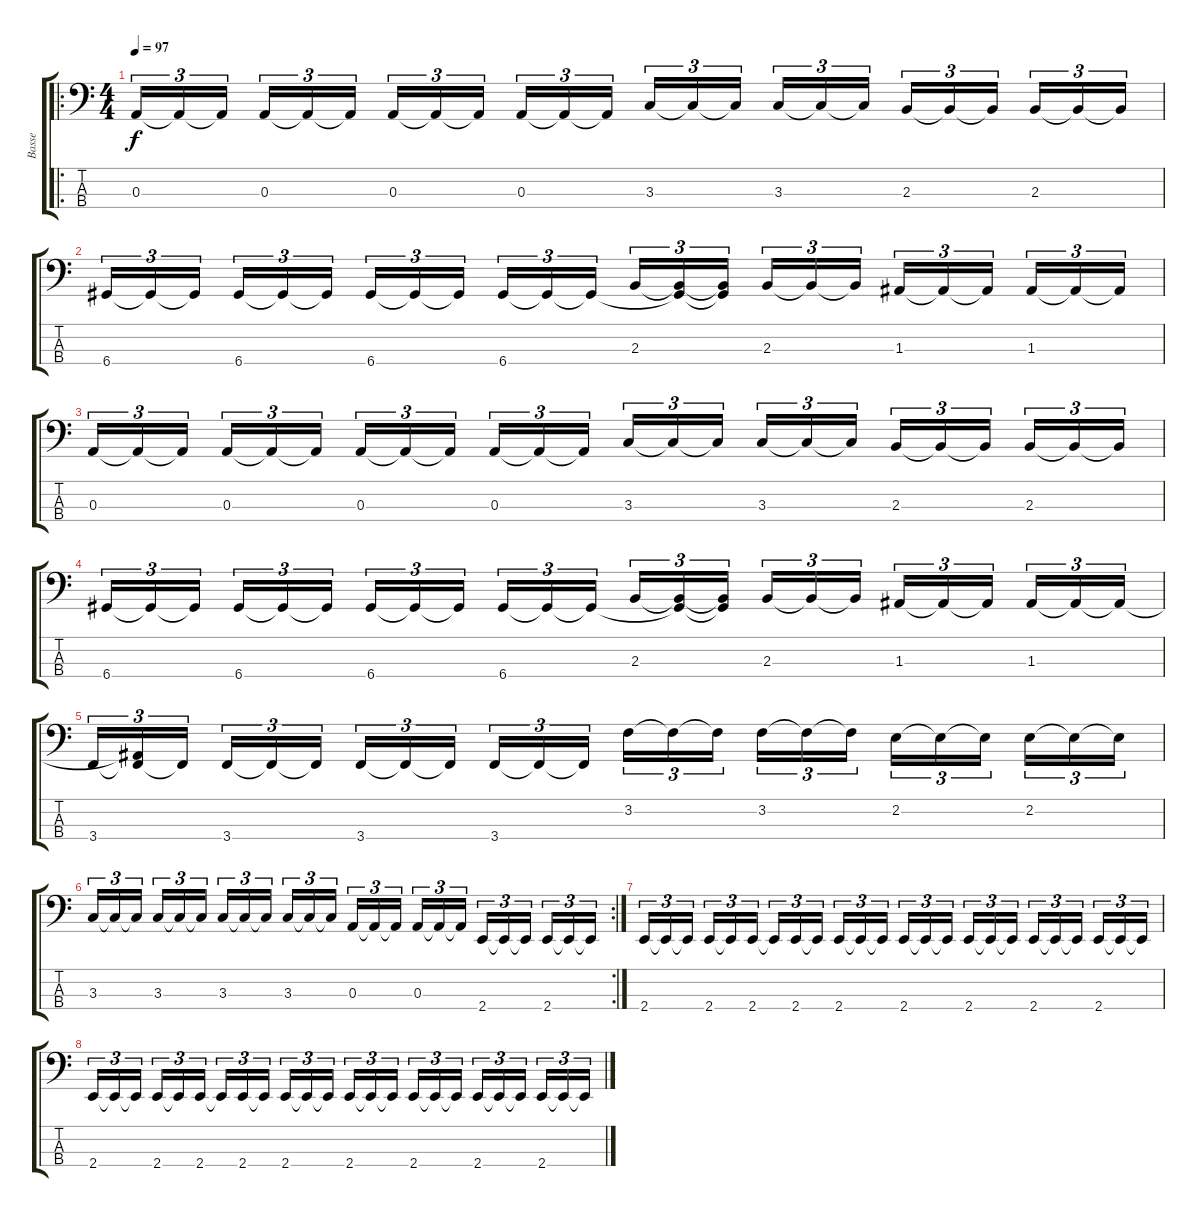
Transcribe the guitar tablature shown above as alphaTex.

\track ("Basse" "Basse") {instrument electricbassfinger}
\staff {score tabs}
\tuning (G2 D2 A1 D1) {hide}
\ro
\ts (4 4)
\tempo 97
\clef f4
\ks c
0.3.16{tu (3 2) dy f} 0.3{t}.16{tu (3 2)} 0.3{t}.16{tu (3 2)} 0.3.16{tu (3 2)} 0.3{t}.16{tu (3 2)} 0.3{t}.16{tu (3 2)} 0.3.16{tu (3 2)} 0.3{t}.16{tu (3 2)} 0.3{t}.16{tu (3 2)} 0.3.16{tu (3 2)} 0.3{t}.16{tu (3 2)} 0.3{t}.16{tu (3 2)} 3.3.16{tu (3 2)} 3.3{t}.16{tu (3 2)} 3.3{t}.16{tu (3 2)} 3.3.16{tu (3 2)} 3.3{t}.16{tu (3 2)} 3.3{t}.16{tu (3 2)} 2.3.16{tu (3 2)} 2.3{t}.16{tu (3 2)} 2.3{t}.16{tu (3 2)} 2.3.16{tu (3 2)} 2.3{t}.16{tu (3 2)} 2.3{t}.16{tu (3 2)} |
6.4.16{tu (3 2)} 6.4{t}.16{tu (3 2)} 6.4{t}.16{tu (3 2)} 6.4.16{tu (3 2)} 6.4{t}.16{tu (3 2)} 6.4{t}.16{tu (3 2)} 6.4.16{tu (3 2)} 6.4{t}.16{tu (3 2)} 6.4{t}.16{tu (3 2)} 6.4.16{tu (3 2)} 6.4{t}.16{tu (3 2)} 6.4{t}.16{tu (3 2)} 2.3.16{tu (3 2)} (2.3{t} 6.4{t}).16{tu (3 2)} (2.3{t} 6.4{t}).16{tu (3 2)} 2.3.16{tu (3 2)} 2.3{t}.16{tu (3 2)} 2.3{t}.16{tu (3 2)} 1.3.16{tu (3 2)} 1.3{t}.16{tu (3 2)} 1.3{t}.16{tu (3 2)} 1.3.16{tu (3 2)} 1.3{t}.16{tu (3 2)} 1.3{t}.16{tu (3 2)} |
0.3.16{tu (3 2)} 0.3{t}.16{tu (3 2)} 0.3{t}.16{tu (3 2)} 0.3.16{tu (3 2)} 0.3{t}.16{tu (3 2)} 0.3{t}.16{tu (3 2)} 0.3.16{tu (3 2)} 0.3{t}.16{tu (3 2)} 0.3{t}.16{tu (3 2)} 0.3.16{tu (3 2)} 0.3{t}.16{tu (3 2)} 0.3{t}.16{tu (3 2)} 3.3.16{tu (3 2)} 3.3{t}.16{tu (3 2)} 3.3{t}.16{tu (3 2)} 3.3.16{tu (3 2)} 3.3{t}.16{tu (3 2)} 3.3{t}.16{tu (3 2)} 2.3.16{tu (3 2)} 2.3{t}.16{tu (3 2)} 2.3{t}.16{tu (3 2)} 2.3.16{tu (3 2)} 2.3{t}.16{tu (3 2)} 2.3{t}.16{tu (3 2)} |
6.4.16{tu (3 2)} 6.4{t}.16{tu (3 2)} 6.4{t}.16{tu (3 2)} 6.4.16{tu (3 2)} 6.4{t}.16{tu (3 2)} 6.4{t}.16{tu (3 2)} 6.4.16{tu (3 2)} 6.4{t}.16{tu (3 2)} 6.4{t}.16{tu (3 2)} 6.4.16{tu (3 2)} 6.4{t}.16{tu (3 2)} 6.4{t}.16{tu (3 2)} 2.3.16{tu (3 2)} (2.3{t} 6.4{t}).16{tu (3 2)} (2.3{t} 6.4{t}).16{tu (3 2)} 2.3.16{tu (3 2)} 2.3{t}.16{tu (3 2)} 2.3{t}.16{tu (3 2)} 1.3.16{tu (3 2)} 1.3{t}.16{tu (3 2)} 1.3{t}.16{tu (3 2)} 1.3.16{tu (3 2)} 1.3{t}.16{tu (3 2)} 1.3{t}.16{tu (3 2)} |
3.4.16{tu (3 2)} (1.3{t} 3.4{t}).16{tu (3 2)} 3.4{t}.16{tu (3 2)} 3.4.16{tu (3 2)} 3.4{t}.16{tu (3 2)} 3.4{t}.16{tu (3 2)} 3.4.16{tu (3 2)} 3.4{t}.16{tu (3 2)} 3.4{t}.16{tu (3 2)} 3.4.16{tu (3 2)} 3.4{t}.16{tu (3 2)} 3.4{t}.16{tu (3 2)} 3.2.16{tu (3 2)} 3.2{t}.16{tu (3 2)} 3.2{t}.16{tu (3 2)} 3.2.16{tu (3 2)} 3.2{t}.16{tu (3 2)} 3.2{t}.16{tu (3 2)} 2.2.16{tu (3 2)} 2.2{t}.16{tu (3 2)} 2.2{t}.16{tu (3 2)} 2.2.16{tu (3 2)} 2.2{t}.16{tu (3 2)} 2.2{t}.16{tu (3 2)} |
\rc 2
3.3.16{tu (3 2)} 3.3{t}.16{tu (3 2)} 3.3{t}.16{tu (3 2)} 3.3.16{tu (3 2)} 3.3{t}.16{tu (3 2)} 3.3{t}.16{tu (3 2)} 3.3.16{tu (3 2)} 3.3{t}.16{tu (3 2)} 3.3{t}.16{tu (3 2)} 3.3.16{tu (3 2)} 3.3{t}.16{tu (3 2)} 3.3{t}.16{tu (3 2)} 0.3.16{tu (3 2)} 0.3{t}.16{tu (3 2)} 0.3{t}.16{tu (3 2)} 0.3.16{tu (3 2)} 0.3{t}.16{tu (3 2)} 0.3{t}.16{tu (3 2)} 2.4.16{tu (3 2)} 2.4{t}.16{tu (3 2)} 2.4{t}.16{tu (3 2)} 2.4.16{tu (3 2)} 2.4{t}.16{tu (3 2)} 2.4{t}.16{tu (3 2)} |
2.4.16{tu (3 2)} 2.4{t}.16{tu (3 2)} 2.4{t}.16{tu (3 2)} 2.4.16{tu (3 2)} 2.4{t}.16{tu (3 2)} 2.4.16{tu (3 2)} 2.4{t}.16{tu (3 2)} 2.4.16{tu (3 2)} 2.4{t}.16{tu (3 2)} 2.4.16{tu (3 2)} 2.4{t}.16{tu (3 2)} 2.4{t}.16{tu (3 2)} 2.4.16{tu (3 2)} 2.4{t}.16{tu (3 2)} 2.4{t}.16{tu (3 2)} 2.4.16{tu (3 2)} 2.4{t}.16{tu (3 2)} 2.4{t}.16{tu (3 2)} 2.4.16{tu (3 2)} 2.4{t}.16{tu (3 2)} 2.4{t}.16{tu (3 2)} 2.4.16{tu (3 2)} 2.4{t}.16{tu (3 2)} 2.4{t}.16{tu (3 2)} |
2.4.16{tu (3 2)} 2.4{t}.16{tu (3 2)} 2.4{t}.16{tu (3 2)} 2.4.16{tu (3 2)} 2.4{t}.16{tu (3 2)} 2.4.16{tu (3 2)} 2.4{t}.16{tu (3 2)} 2.4.16{tu (3 2)} 2.4{t}.16{tu (3 2)} 2.4.16{tu (3 2)} 2.4{t}.16{tu (3 2)} 2.4{t}.16{tu (3 2)} 2.4.16{tu (3 2)} 2.4{t}.16{tu (3 2)} 2.4{t}.16{tu (3 2)} 2.4.16{tu (3 2)} 2.4{t}.16{tu (3 2)} 2.4{t}.16{tu (3 2)} 2.4.16{tu (3 2)} 2.4{t}.16{tu (3 2)} 2.4{t}.16{tu (3 2)} 2.4.16{tu (3 2)} 2.4{t}.16{tu (3 2)} 2.4{t}.16{tu (3 2)}
